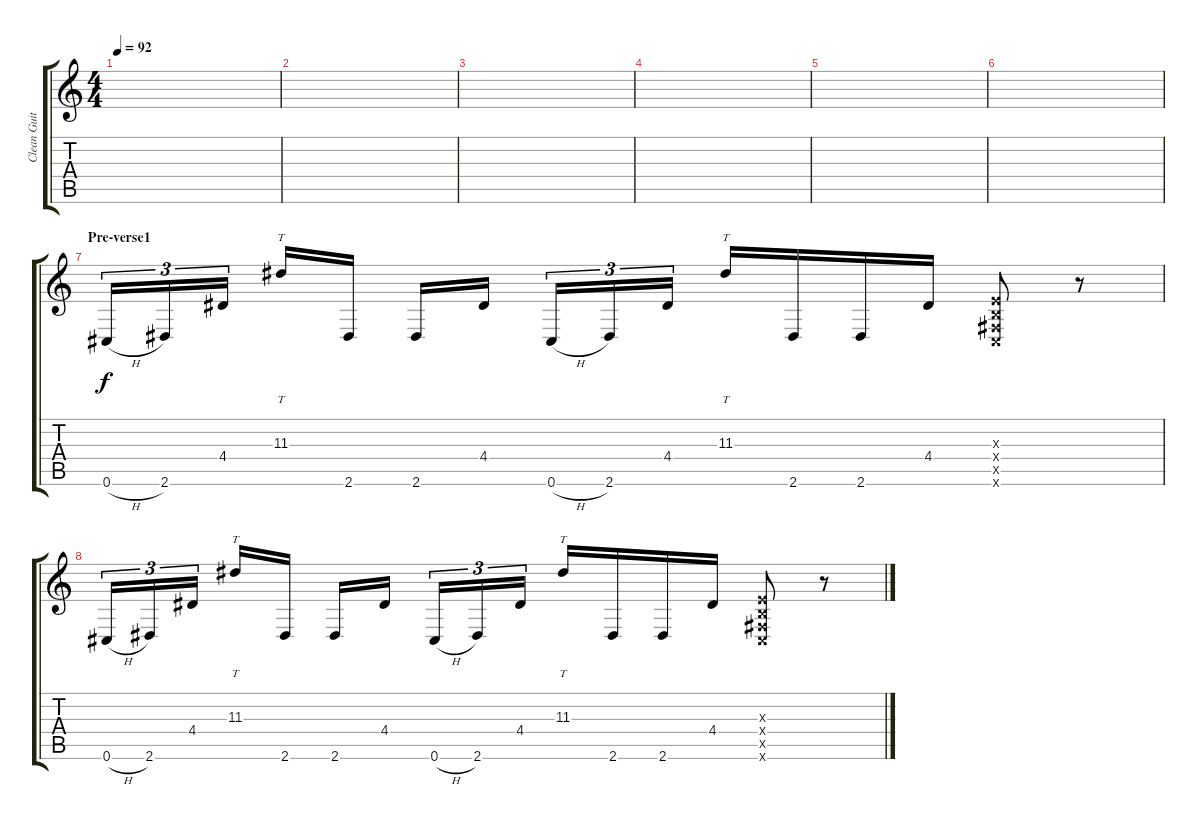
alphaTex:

\track ("Clean Guitar" "Clean Guit") {instrument electricguitarclean}
\staff {score tabs}
\tuning (Db4 Ab3 E3 B2 Gb2 Db2) {hide}
\ts (4 4)
\tempo 92
\clef g2
\ks c
|
|
|
|
|
|
\section ("" "Pre-verse1")
0.6{h}.16{tu (3 2)} 2.6.16{tu (3 2)} 4.4.16{tu (3 2)} 11.3.16{tt} 2.6.16 2.6.16 4.4.16 0.6{h}.16{tu (3 2)} 2.6.16{tu (3 2)} 4.4.16{tu (3 2)} 11.3.16{tt} 2.6.16 2.6.16 4.4.16 (0.3{x} 0.4{x} 0.5{x} 0.6{x}).8 r.8 |
0.6{h}.16{tu (3 2)} 2.6.16{tu (3 2)} 4.4.16{tu (3 2)} 11.3.16{tt} 2.6.16 2.6.16 4.4.16 0.6{h}.16{tu (3 2)} 2.6.16{tu (3 2)} 4.4.16{tu (3 2)} 11.3.16{tt} 2.6.16 2.6.16 4.4.16 (0.3{x} 0.4{x} 0.5{x} 0.6{x}).8 r.8
